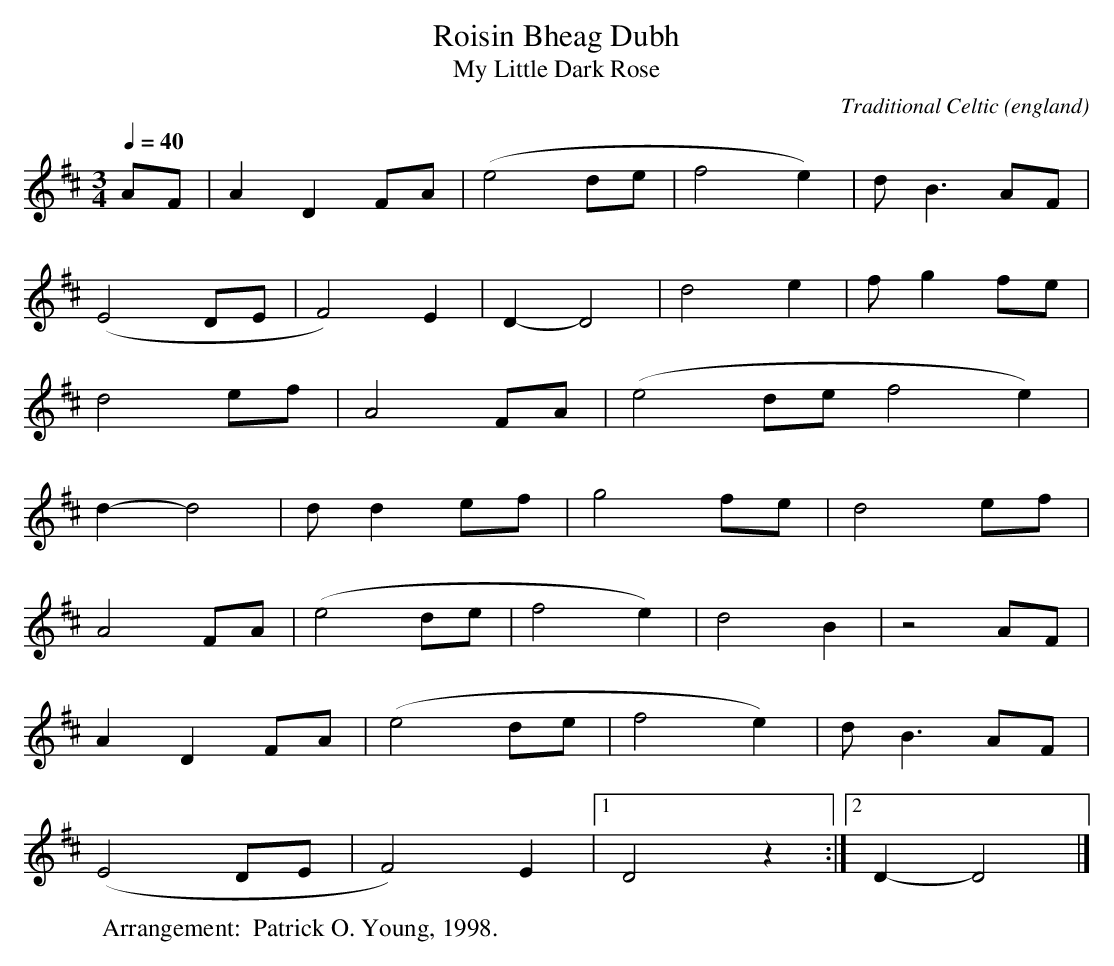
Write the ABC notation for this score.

X:1
T:Roisin Bheag Dubh
T:My Little Dark Rose
O:england
M:3/4
L:1/4
Q:40
C:Traditional Celtic
K:D
A/2F/2 | A D F/2A/2 | (e2 d/2e/2 | f2 e) | d/2 B> AF/2 |
(E2 D/2E/2 | F2) E | D-D2 | d2 e | f/2 g f/2e/2 |
d2 e/2f/2 | A2 F/2A/2 | (e2 d/2e/2 f2 e) |
d-d2 | d/2 d e/2f/2 | g2 f/2e/2 | d2 e/2f/2 |
A2 F/2A/2 | (e2 d/2e/2 | f2 e) | d2 B | z2 A/2F/2 |
A D F/2A/2 | (e2 d/2e/2 | f2 e) | d/2 B> AF/2 |
(E2 D/2E/2 | F2) E |1 D2 z :|2 D-D2  |]
W: Arrangement:  Patrick O. Young, 1998.
